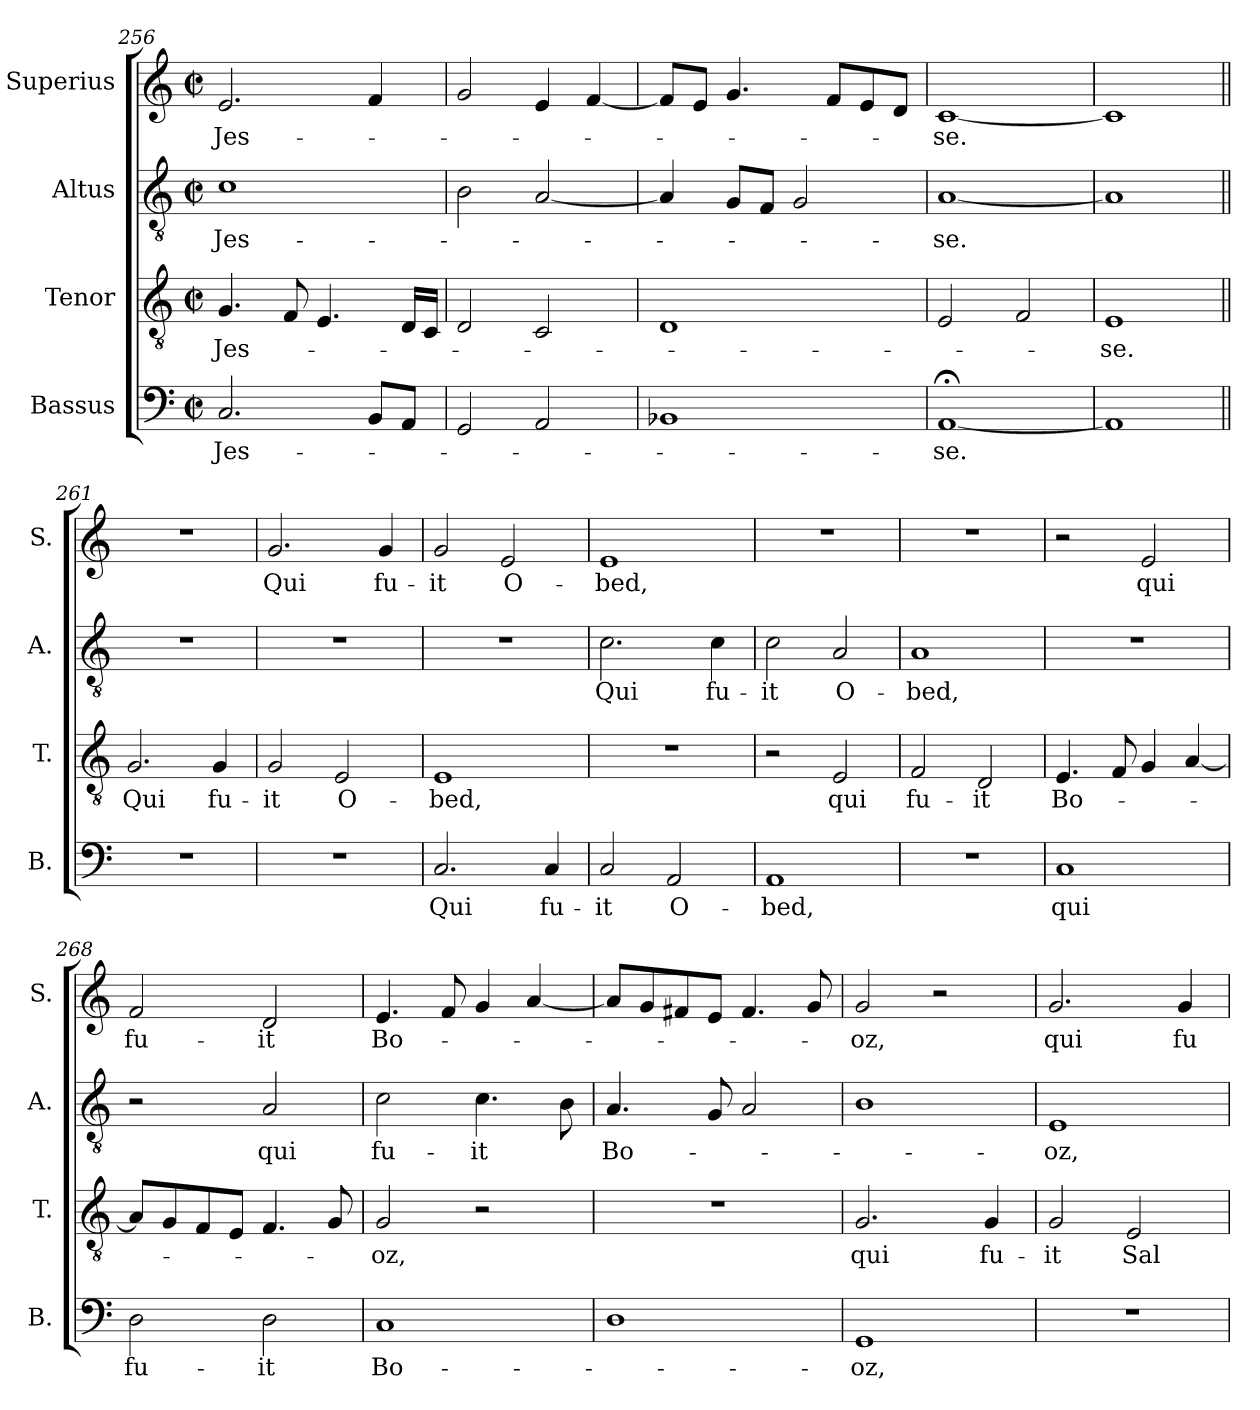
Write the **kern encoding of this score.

**kern	**text	**kern	**text	**kern	**text	**kern	**text
*part4	*part4	*part3	*part3	*part2	*part2	*part1	*part1
*staff4	*staff4	*staff3	*staff3	*staff2	*staff2	*staff1	*staff1
*I"Bassus	*	*I"Tenor	*	*I"Altus	*	*I"Superius	*
*I'B.	*	*I'T.	*	*I'A.	*	*I'S.	*
*clefF4	*	*clefGv2	*	*clefGv2	*	*clefG2	*
*	*	*ITrd7c12	*	*ITrd7c12	*	*	*
*M2/2	*	*M2/2	*	*M2/2	*	*M2/2	*
*met(c|)	*	*met(c|)	*	*met(c|)	*	*met(c|)	*
=256	=256	=256	=256	=256	=256	=256	=256
!	!LO:LY:b	!	!LO:LY:b	!	!LO:LY:b	!	!LO:LY:b
2.C/	Jes-	4.GG/	Jes-	1C	Jes-	2.e/	Jes-
.	.	8FF/	.	.	.	.	.
.	.	4.EE/	.	.	.	.	.
8BBL	.	.	.	.	.	4f/	.
8AAJ	.	16DDLL	.	.	.	.	.
.	.	16CCJJ	.	.	.	.	.
=257	=257	=257	=257	=257	=257	=257	=257
2GG/	.	2DD/	.	2BB\	.	2g/	.
2AA/	.	2CC/	.	[2AA/	.	4e/	.
.	.	.	.	.	.	[4f/	.
=258	=258	=258	=258	=258	=258	=258	=258
1BB-X	.	1DD	.	4AA/]	.	8fL]	.
.	.	.	.	.	.	8eJ	.
.	.	.	.	8GGL	.	4.g/	.
.	.	.	.	8FFJ	.	.	.
.	.	.	.	2GG/	.	.	.
.	.	.	.	.	.	8fL	.
.	.	.	.	.	.	8e	.
.	.	.	.	.	.	8dJ	.
=259	=259	=259	=259	=259	=259	=259	=259
!	!LO:LY:b	!	!	!	!LO:LY:b	!	!LO:LY:b
[1AA;<	-se.	2EE/	.	[1AA	-se.	[1c	-se.
.	.	2FF/	.	.	.	.	.
=260	=260	=260	=260	=260	=260	=260	=260
!	!	!	!LO:LY:b	!	!	!	!
1AA]	.	1EE	-se.	1AA]	.	1c]	.
!!LO:PB:g=z
=261||	=261||	=261||	=261||	=261||	=261||	=261||	=261||
!	!	!	!LO:LY:b	!	!	!	!
1r	.	2.GG/	Qui	1r	.	1r	.
!	!	!	!LO:LY:b	!	!	!	!
.	.	4GG/	fu-	.	.	.	.
=262	=262	=262	=262	=262	=262	=262	=262
!	!	!	!LO:LY:b	!	!	!	!LO:LY:b
1r	.	2GG/	-it	1r	.	2.g/	Qui
!	!	!	!LO:LY:b	!	!	!	!
.	.	2EE/	O-	.	.	.	.
!	!	!	!	!	!	!	!LO:LY:b
.	.	.	.	.	.	4g/	fu-
=263	=263	=263	=263	=263	=263	=263	=263
!	!LO:LY:b	!	!LO:LY:b	!	!	!	!LO:LY:b
2.C/	Qui	1EE	-bed,	1r	.	2g/	-it
!	!	!	!	!	!	!	!LO:LY:b
.	.	.	.	.	.	2e/	O-
!	!LO:LY:b	!	!	!	!	!	!
4C/	fu-	.	.	.	.	.	.
=264	=264	=264	=264	=264	=264	=264	=264
!	!LO:LY:b	!	!	!	!LO:LY:b	!	!LO:LY:b
2C/	-it	1r	.	2.C\	Qui	1e	-bed,
!	!LO:LY:b	!	!	!	!	!	!
2AA/	O-	.	.	.	.	.	.
!	!	!	!	!	!LO:LY:b	!	!
.	.	.	.	4C\	fu-	.	.
=265	=265	=265	=265	=265	=265	=265	=265
!	!LO:LY:b	!	!	!	!LO:LY:b	!	!
1AA	-bed,	2r	.	2C\	-it	1r	.
!	!	!	!LO:LY:b	!	!LO:LY:b	!	!
.	.	2EE/	qui	2AA/	O-	.	.
=266	=266	=266	=266	=266	=266	=266	=266
!	!	!	!LO:LY:b	!	!LO:LY:b	!	!
1r	.	2FF/	fu-	1AA	-bed,	1r	.
!	!	!	!LO:LY:b	!	!	!	!
.	.	2DD/	-it	.	.	.	.
=267	=267	=267	=267	=267	=267	=267	=267
!	!LO:LY:b	!	!LO:LY:b	!	!	!	!
1C	qui	4.EE/	Bo-	1r	.	2r	.
.	.	8FF/	.	.	.	.	.
!	!	!	!	!	!	!	!LO:LY:b
.	.	4GG/	.	.	.	2e/	qui
.	.	[4AA/	.	.	.	.	.
!!LO:LB:g=z
=268	=268	=268	=268	=268	=268	=268	=268
!	!LO:LY:b	!	!	!	!	!	!LO:LY:b
2D\	fu-	8AAL]	.	2r	.	2f/	fu-
.	.	8GG	.	.	.	.	.
.	.	8FF	.	.	.	.	.
.	.	8EEJ	.	.	.	.	.
!	!LO:LY:b	!	!	!	!LO:LY:b	!	!LO:LY:b
2D\	-it	4.FF/	.	2AA/	qui	2d/	-it
.	.	8GG/	.	.	.	.	.
=269	=269	=269	=269	=269	=269	=269	=269
!	!LO:LY:b	!	!LO:LY:b	!	!LO:LY:b	!	!LO:LY:b
1C	Bo-	2GG/	-oz,	2C\	fu-	4.e/	Bo-
.	.	.	.	.	.	8f/	.
!	!	!	!	!	!LO:LY:b	!	!
.	.	2r	.	4.C\	-it	4g/	.
.	.	.	.	.	.	[4a/	.
.	.	.	.	8BB\	.	.	.
=270	=270	=270	=270	=270	=270	=270	=270
!	!	!	!	!	!LO:LY:b	!	!
1D	.	1r	.	4.AA/	Bo-	8aL]	.
.	.	.	.	.	.	8g	.
.	.	.	.	.	.	8f#X	.
.	.	.	.	8GG/	.	8eJ	.
.	.	.	.	2AA/	.	4.f#/	.
.	.	.	.	.	.	8g/	.
=271	=271	=271	=271	=271	=271	=271	=271
!	!LO:LY:b	!	!LO:LY:b	!	!	!	!LO:LY:b
1GG	-oz,	2.GG/	qui	1BB	.	2g/	-oz,
.	.	.	.	.	.	2r	.
!	!	!	!LO:LY:b	!	!	!	!
.	.	4GG/	fu-	.	.	.	.
=272	=272	=272	=272	=272	=272	=272	=272
!	!	!	!LO:LY:b	!	!LO:LY:b	!	!LO:LY:b
1r	.	2GG/	-it	1EE	-oz,	2.g/	qui
!	!	!	!LO:LY:b	!	!	!	!
.	.	2EE/	Sal-	.	.	.	.
!	!	!	!	!	!	!	!LO:LY:b
.	.	.	.	.	.	4g/	fu-
=	=	=	=	=	=	=	=
*-	*-	*-	*-	*-	*-	*-	*-
